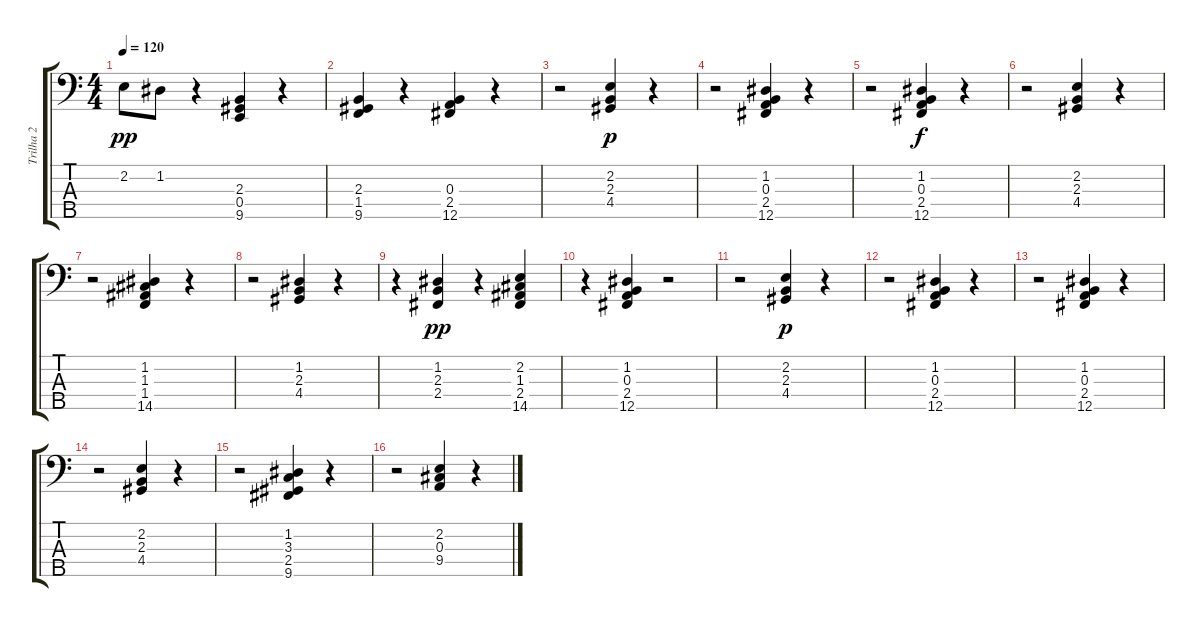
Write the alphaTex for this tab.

\track ("Trilha 2" "Trilha 2") {instrument acousticguitarnylon}
\staff {score tabs}
\tuning (G2 D2 A1 E1 B0) {hide}
\ts (4 4)
\tempo 120
\clef f4
\ks c
2.2.8{dy pp} 1.2.8 r.4 (2.3 0.4 9.5).4 r.4 |
(2.3 1.4 9.5).4 r.4 (0.3 2.4 12.5).4 r.4 |
r.2 (2.2 2.3 4.4).4{dy p} r.4 |
r.2 (1.2 0.3 2.4 12.5).4 r.4 |
r.2 (1.2 0.3 2.4 12.5).4{dy f} r.4 |
r.2 (2.2 2.3 4.4).4 r.4 |
r.2 (1.2 1.3 1.4 14.5).4 r.4 |
r.2 (1.2 2.3 4.4).4 r.4 |
r.4 (1.2 2.3 2.4).4{dy pp} r.4 (2.2 1.3 2.4 14.5).4 |
r.4 (1.2 0.3 2.4 12.5).4 r.2 |
r.2 (2.2 2.3 4.4).4{dy p} r.4 |
r.2 (1.2 0.3 2.4 12.5).4 r.4 |
r.2 (1.2 0.3 2.4 12.5).4 r.4 |
r.2 (2.2 2.3 4.4).4 r.4 |
r.2 (1.2 3.3 2.4 9.5).4 r.4 |
r.2 (2.2 0.3 9.4).4 r.4
